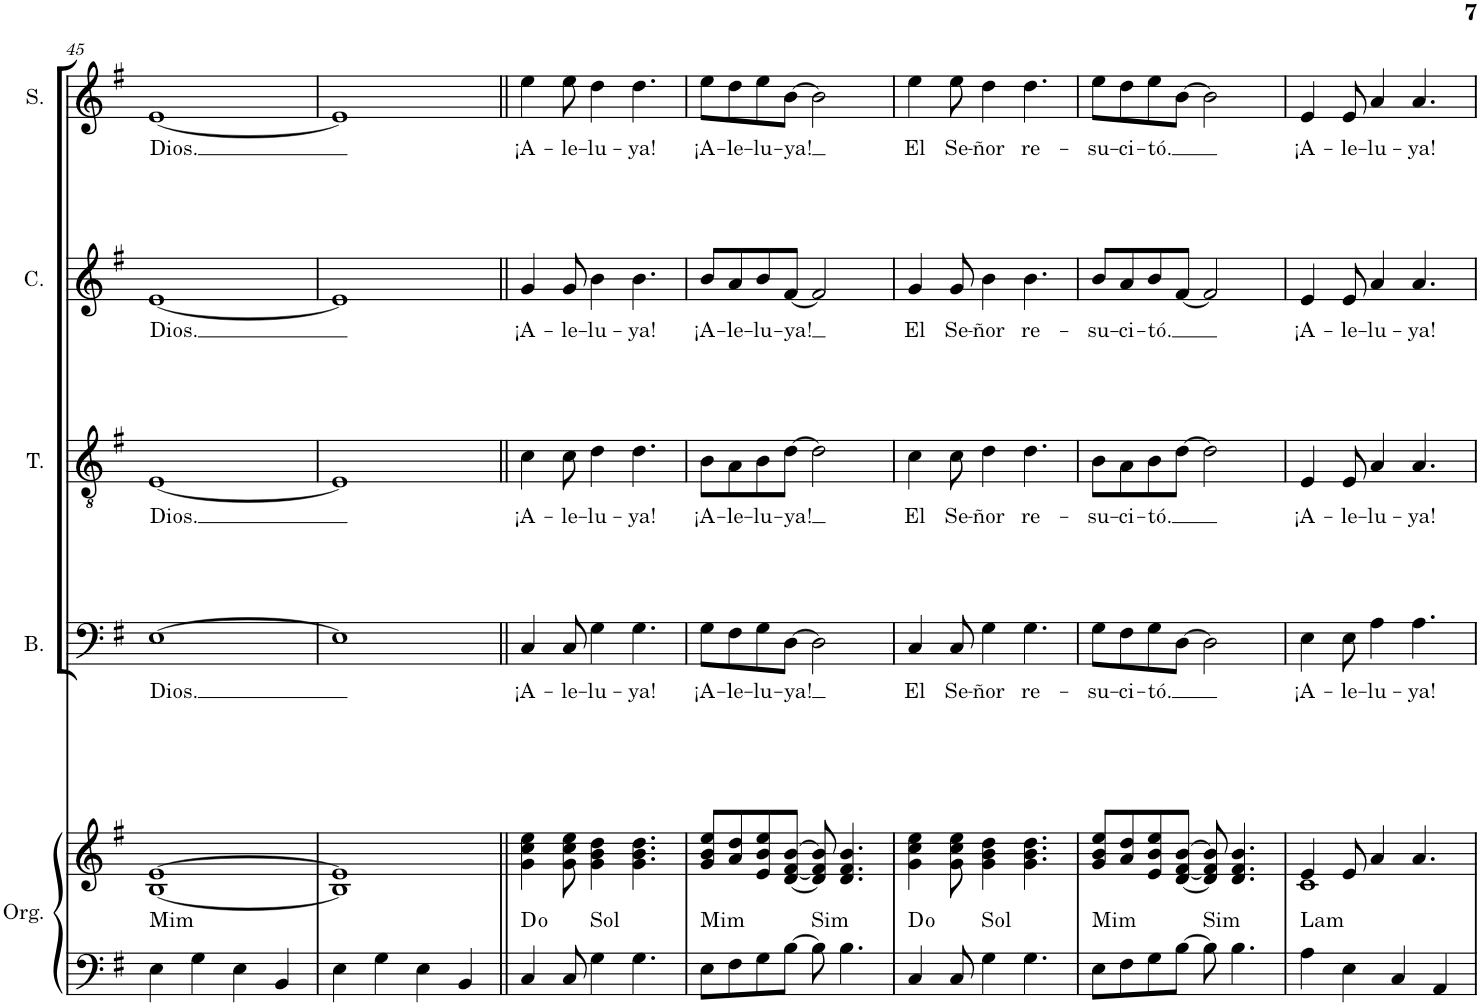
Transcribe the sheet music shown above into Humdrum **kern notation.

**kern	**kern	**harte	**kern	**text	**kern	**text	**kern	**text	**kern	**text
*part5	*part5	*part5	*part4	*part4	*part3	*part3	*part2	*part2	*part1	*part1
*staff6	*staff5	*	*staff4	*staff4	*staff3	*staff3	*staff2	*staff2	*staff1	*staff1
*I"Órgano	*	*	*I"Bajo	*	*I"Tenor	*	*I"Contralto	*	*I"Soprano	*
*	*	*	*I'B.	*	*I'T.	*	*I'C.	*	*I'S.	*
!!LO:PB:g=z
*clefF4	*clefG2	*	*clefF4	*	*clefGv2	*	*clefG2	*	*clefG2	*
*k[f#]	*k[f#]	*	*k[f#]	*	*k[f#]	*	*k[f#]	*	*k[f#]	*
*M4/4	*M4/4	*	*M4/4	*	*M4/4	*	*M4/4	*	*M4/4	*
*met(c)	*met(c)	*	*met(c)	*	*met(c)	*	*met(c)	*	*met(c)	*
=45	=45	=45	=45	=45	=45	=45	=45	=45	=45	=45
*	*^	*	*	*	*	*	*	*	*	*
!	!	!	!LO:H:kt=Mim	!	!LO:LY:b	!	!LO:LY:b	!	!LO:LY:b	!	!LO:LY:b
4E\	[1e	[1B	N	[1E	Dios.	[1E	Dios.	[1e	Dios.	[1e	Dios.
4G\	.	.	.	.	.	.	.	.	.	.	.
4E\	.	.	.	.	.	.	.	.	.	.	.
4BB/	.	.	.	.	.	.	.	.	.	.	.
=46	=46	=46	=46	=46	=46	=46	=46	=46	=46	=46	=46
4E\	1e]	1B]	.	1E]	.	1E]	.	1e]	.	1e]	.
4G\	.	.	.	.	.	.	.	.	.	.	.
4E\	.	.	.	.	.	.	.	.	.	.	.
4BB/	.	.	.	.	.	.	.	.	.	.	.
*	*v	*v	*	*	*	*	*	*	*	*	*
=47||	=47||	=47||	=47||	=47||	=47||	=47||	=47||	=47||	=47||	=47||
!	!	!	!	!LO:LY:b	!	!LO:LY:b	!	!LO:LY:b	!	!LO:LY:b
4C/	4g\ 4cc\ 4ee\	D:dim	4C/	¡A-	4c\	¡A-	4g/	¡A-	4ee\	¡A-
!	!	!	!	!LO:LY:b	!	!LO:LY:b	!	!LO:LY:b	!	!LO:LY:b
8C/	8g\ 8cc\ 8ee\	.	8C/	-le-	8c\	-le-	8g/	-le-	8ee\	-le-
!	!	!LO:H:kt=Sol	!	!LO:LY:b	!	!LO:LY:b	!	!LO:LY:b	!	!LO:LY:b
4G\	4g\ 4b\ 4dd\	N	4G\	-lu-	4d\	-lu-	4b\	-lu-	4dd\	-lu-
!	!	!	!	!LO:LY:b	!	!LO:LY:b	!	!LO:LY:b	!	!LO:LY:b
4.G\	4.g\ 4.b\ 4.dd\	.	4.G\	-ya!	4.d\	-ya!	4.b\	-ya!	4.dd\	-ya!
=48	=48	=48	=48	=48	=48	=48	=48	=48	=48	=48
!	!	!LO:H:kt=Mim	!	!LO:LY:b	!	!LO:LY:b	!	!LO:LY:b	!	!LO:LY:b
8E\L	8g/ 8b/ 8ee/L	N	8G\L	¡A-	8B\L	¡A-	8b/L	¡A-	8ee\L	¡A-
!	!	!	!	!LO:LY:b	!	!LO:LY:b	!	!LO:LY:b	!	!LO:LY:b
8F#\	8a/ 8dd/	.	8F#\	-le-	8A\	-le-	8a/	-le-	8dd\	-le-
!	!	!	!	!LO:LY:b	!	!LO:LY:b	!	!LO:LY:b	!	!LO:LY:b
8G\	8e/ 8b/ 8ee/	.	8G\	-lu-	8B\	-lu-	8b/	-lu-	8ee\	-lu-
!	!	!	!	!LO:LY:b	!	!LO:LY:b	!	!LO:LY:b	!	!LO:LY:b
[8B\J	[8d/ [8f#/ [8b/J	.	[8D\J	-ya!	[8d\J	-ya!	[8f#/J	-ya!	[8b\J	-ya!
!	!	!LO:H:kt=Sim	!	!	!	!	!	!	!	!
8B\]	8d/] 8f#/] 8b/]	N	2D\]	.	2d\]	.	2f#/]	.	2b\]	.
4.B\	4.d/ 4.f#/ 4.b/	.	.	.	.	.	.	.	.	.
=49	=49	=49	=49	=49	=49	=49	=49	=49	=49	=49
!	!	!	!	!LO:LY:b	!	!LO:LY:b	!	!LO:LY:b	!	!LO:LY:b
4C/	4g\ 4cc\ 4ee\	D:dim	4C/	El	4c\	El	4g/	El	4ee\	El
!	!	!	!	!LO:LY:b	!	!LO:LY:b	!	!LO:LY:b	!	!LO:LY:b
8C/	8g\ 8cc\ 8ee\	.	8C/	Se-	8c\	Se-	8g/	Se-	8ee\	Se-
!	!	!LO:H:kt=Sol	!	!LO:LY:b	!	!LO:LY:b	!	!LO:LY:b	!	!LO:LY:b
4G\	4g\ 4b\ 4dd\	N	4G\	-ñor	4d\	-ñor	4b\	-ñor	4dd\	-ñor
!	!	!	!	!LO:LY:b	!	!LO:LY:b	!	!LO:LY:b	!	!LO:LY:b
4.G\	4.g\ 4.b\ 4.dd\	.	4.G\	re-	4.d\	re-	4.b\	re-	4.dd\	re-
=50	=50	=50	=50	=50	=50	=50	=50	=50	=50	=50
!	!	!LO:H:kt=Mim	!	!LO:LY:b	!	!LO:LY:b	!	!LO:LY:b	!	!LO:LY:b
8E\L	8g/ 8b/ 8ee/L	N	8G\L	-su-	8B\L	-su-	8b/L	-su-	8ee\L	-su-
!	!	!	!	!LO:LY:b	!	!LO:LY:b	!	!LO:LY:b	!	!LO:LY:b
8F#\	8a/ 8dd/	.	8F#\	-ci-	8A\	-ci-	8a/	-ci-	8dd\	-ci-
!	!	!	!	!LO:LY:b	!	!LO:LY:b	!	!LO:LY:b	!	!LO:LY:b
8G\	8e/ 8b/ 8ee/	.	8G\	-tó.	8B\	-tó.	8b/	-tó.	8ee\	-tó.
[8B\J	[8d/ [8f#/ [8b/J	.	[8D\J	.	[8d\J	.	[8f#/J	.	[8b\J	.
!	!	!LO:H:kt=Sim	!	!	!	!	!	!	!	!
8B\]	8d/] 8f#/] 8b/]	N	2D\]	.	2d\]	.	2f#/]	.	2b\]	.
4.B\	4.d/ 4.f#/ 4.b/	.	.	.	.	.	.	.	.	.
=51	=51	=51	=51	=51	=51	=51	=51	=51	=51	=51
*	*^	*	*	*	*	*	*	*	*	*
!	!	!	!LO:H:kt=Lam	!	!LO:LY:b	!	!LO:LY:b	!	!LO:LY:b	!	!LO:LY:b
4A\	4e/	1c	N	4E\	¡A-	4E/	¡A-	4e/	¡A-	4e/	¡A-
!	!	!	!	!	!LO:LY:b	!	!LO:LY:b	!	!LO:LY:b	!	!LO:LY:b
4E\	8e/	.	.	8E\	-le-	8E/	-le-	8e/	-le-	8e/	-le-
!	!	!	!	!	!LO:LY:b	!	!LO:LY:b	!	!LO:LY:b	!	!LO:LY:b
.	4a/	.	.	4A\	-lu-	4A/	-lu-	4a/	-lu-	4a/	-lu-
4C/	.	.	.	.	.	.	.	.	.	.	.
!	!	!	!	!	!LO:LY:b	!	!LO:LY:b	!	!LO:LY:b	!	!LO:LY:b
.	4.a/	.	.	4.A\	-ya!	4.A/	-ya!	4.a/	-ya!	4.a/	-ya!
4AA/	.	.	.	.	.	.	.	.	.	.	.
*	*v	*v	*	*	*	*	*	*	*	*	*
=	=	=	=	=	=	=	=	=	=	=
*-	*-	*-	*-	*-	*-	*-	*-	*-	*-	*-
